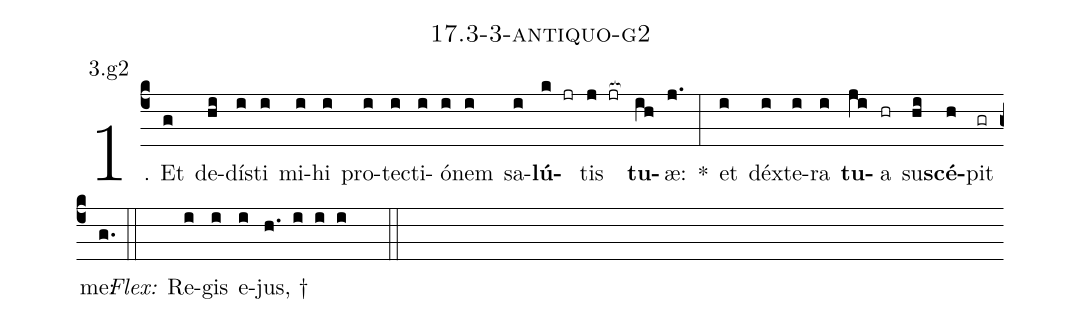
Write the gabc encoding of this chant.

name: 17.3-3-antiquo-g2;
annotation: 3.g2;
%%
(c4)1. Et(g) de(hi)dís(i)ti(i) mi(i)hi(i) pro(i)tec(i)ti(i)ó(i)nem(i) sa(i)<b>lú</b>(k jr)tis(j jr[ocb:1{]) <b>tu</b>(ih[ocb:0}])æ:(j.) *(:) et(i) déx(i)te(i)ra(i) <b>tu</b>(ji)a(hr) su(hi)<b>scé</b>(h)pit(gr) me:(g.) (::)
<i>Flex:</i>()  Re(i)gis(i) e(i)jus, †(h. i i i  ::)

%E(i) u(i) o(ji) u(hi) a(h) e.(g.) (::)
